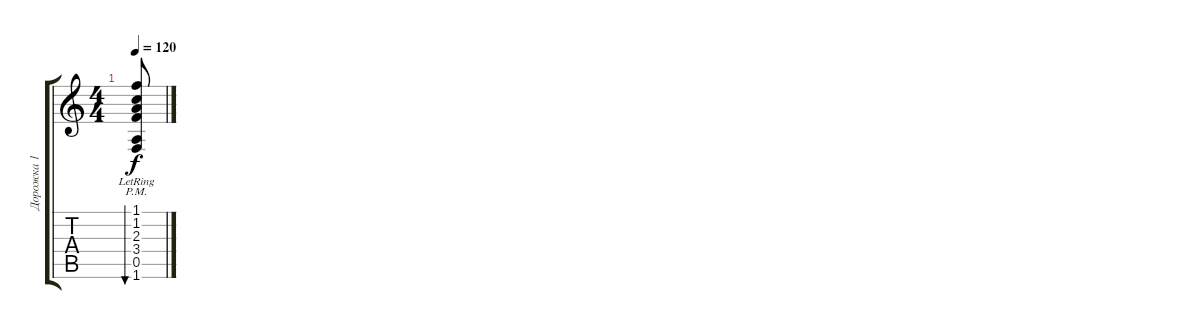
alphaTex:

\track ("Дорожка 1" "Дорожка 1") {instrument acousticguitarsteel}
\staff {score tabs}
\tuning (E4 B3 G3 D3 A2 E2) {hide}
\ts (4 4)
\tempo 120
\clef g2
\ks c
(1.1{pm lr} 1.2 2.3 3.4 0.5 1.6).8{bu 30 dy f}
